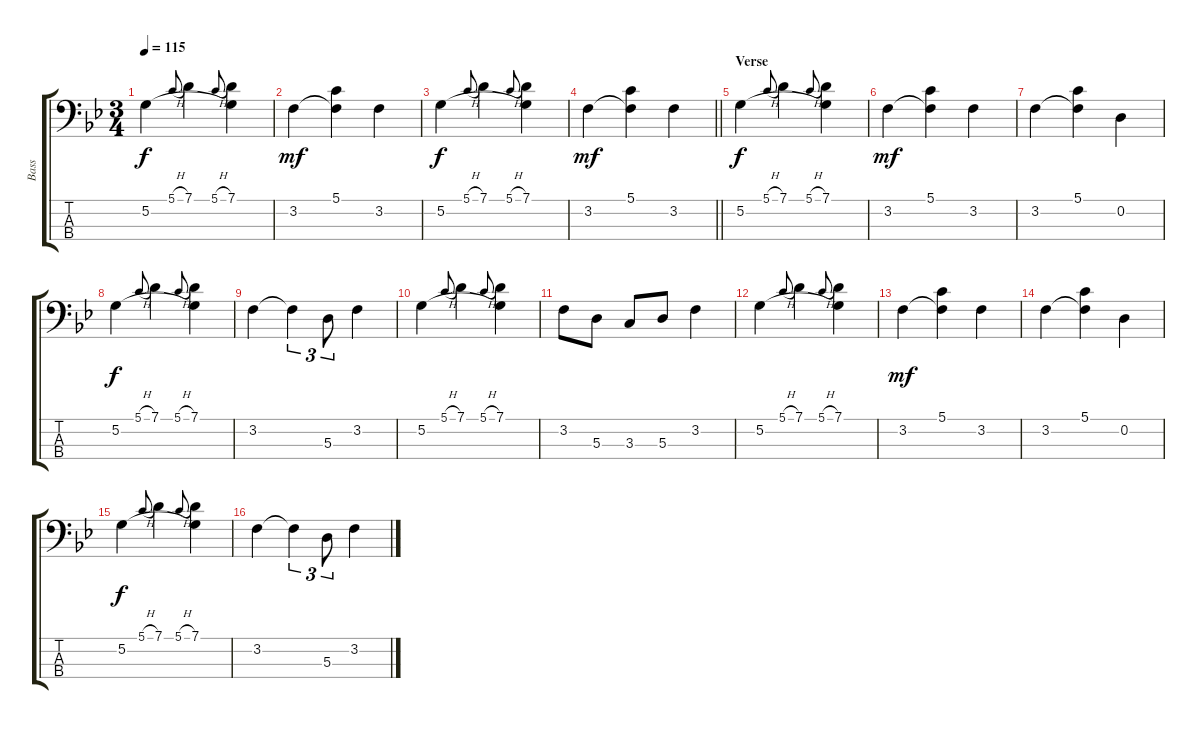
\track ("Bass" "Bass") {instrument electricbassfinger}
\staff {score tabs}
\tuning (G2 D2 A1 E1) {hide}
\ts (3 4)
\tempo 115
\clef f4
\ks gminor
5.2.4{dy f} 5.1{h}.8{gr onbeat} 7.1.4 5.1{h}.8{gr onbeat} (7.1 5.2{t}).4 |
3.2.4{dy mf} (5.1 3.2{t}).4 3.2.4 |
5.2.4{dy f} 5.1{h}.8{gr onbeat} 7.1.4 5.1{h}.8{gr onbeat} (7.1 5.2{t}).4 |
\barLineRight lightlight
3.2.4{dy mf} (5.1 3.2{t}).4 3.2.4 |
\section ("" "Verse")
5.2.4{dy f} 5.1{h}.8{gr onbeat} 7.1.4 5.1{h}.8{gr onbeat} (7.1 5.2{t}).4 |
3.2.4{dy mf} (5.1 3.2{t}).4 3.2.4 |
3.2.4 (5.1 3.2{t}).4 0.2.4 |
5.2.4{dy f} 5.1{h}.8{gr onbeat} 7.1.4 5.1{h}.8{gr onbeat} (7.1 5.2{t}).4 |
3.2.4 3.2{t}.4{tu (3 2)} 5.3.8{tu (3 2)} 3.2.4 |
5.2.4 5.1{h}.8{gr onbeat} 7.1.4 5.1{h}.8{gr onbeat} (7.1 5.2{t}).4 |
3.2.8 5.3.8 3.3.8 5.3.8 3.2.4 |
5.2.4 5.1{h}.8{gr onbeat} 7.1.4 5.1{h}.8{gr onbeat} (7.1 5.2{t}).4 |
3.2.4{dy mf} (5.1 3.2{t}).4 3.2.4 |
3.2.4 (5.1 3.2{t}).4 0.2.4 |
5.2.4{dy f} 5.1{h}.8{gr onbeat} 7.1.4 5.1{h}.8{gr onbeat} (7.1 5.2{t}).4 |
3.2.4 3.2{t}.4{tu (3 2)} 5.3.8{tu (3 2)} 3.2.4
